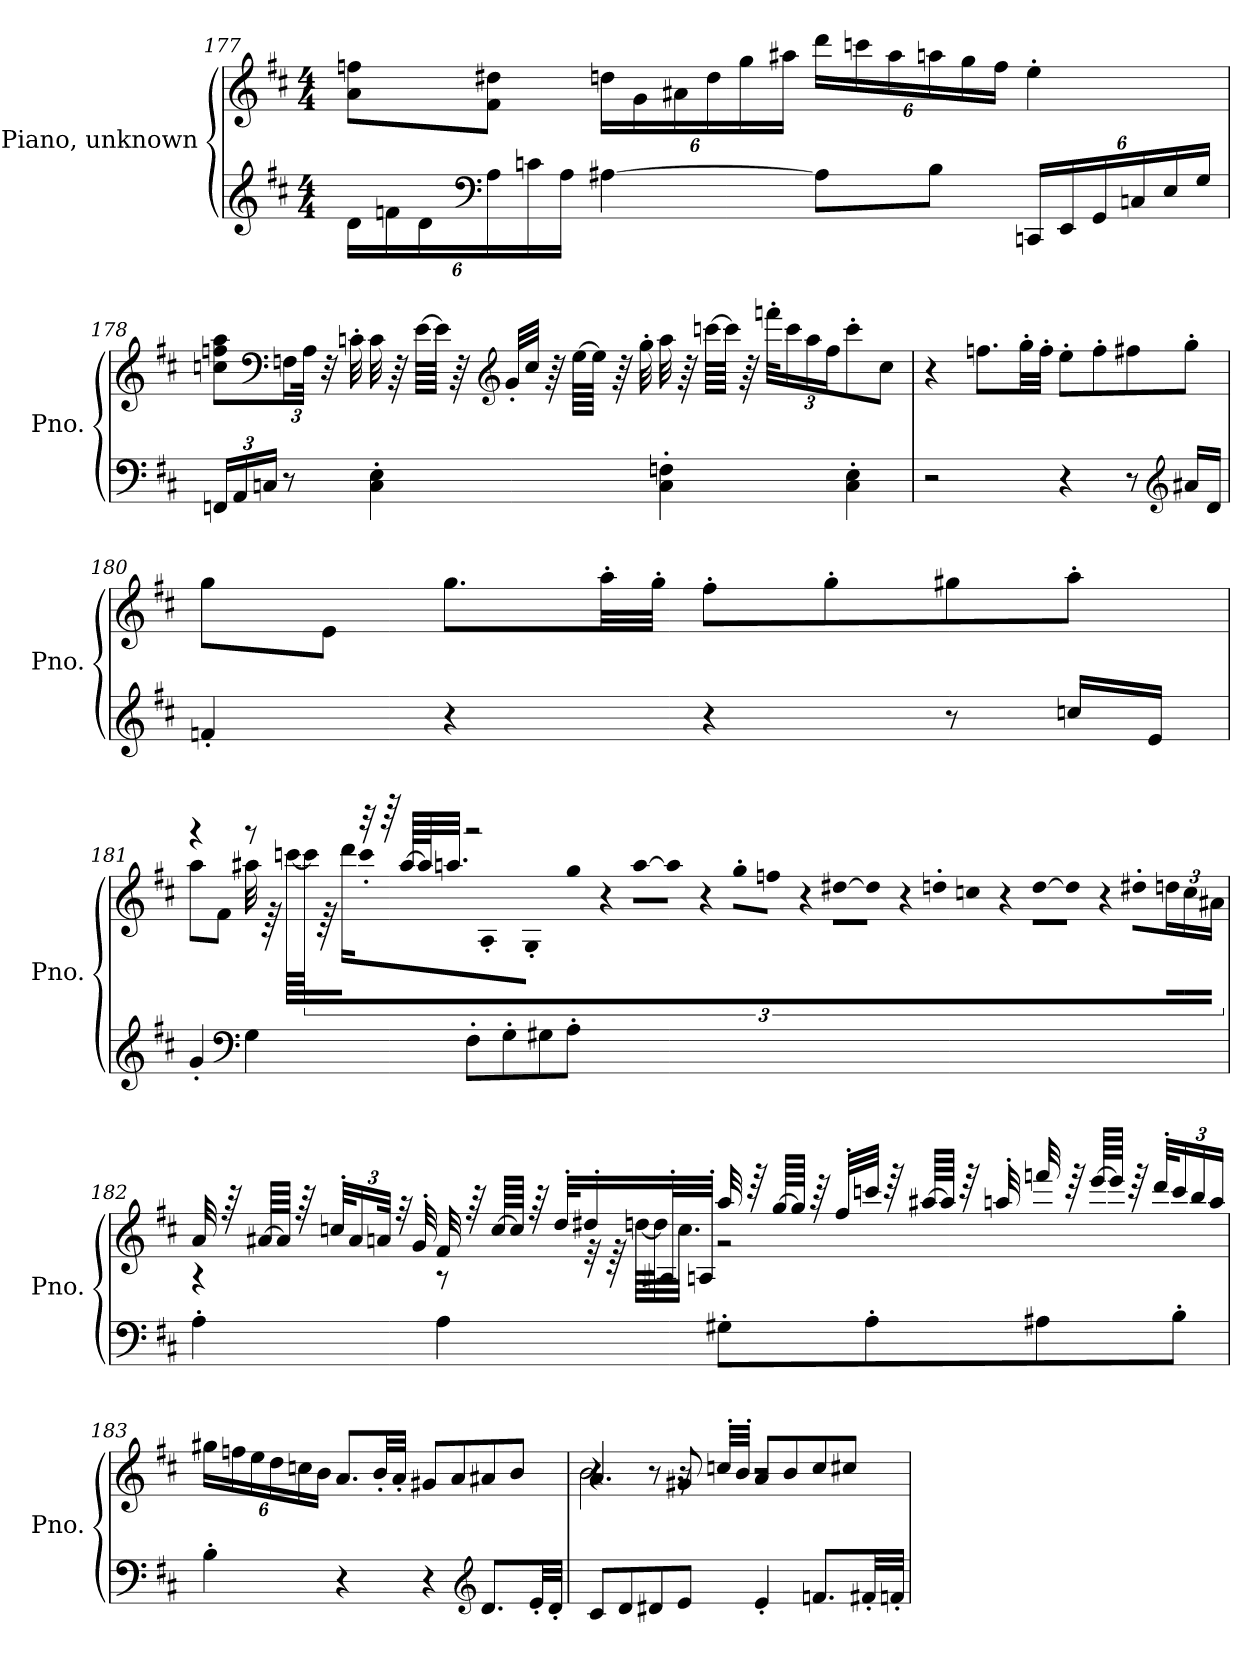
**kern	**kern
*part1	*part1
*staff2	*staff1
*I"Piano, unknown	*
*I'Pno.	*
!!LO:PB:g=z
*clefG2	*clefG2
*k[f#c#]	*k[f#c#]
*M4/4	*M4/4
*Xbrackettup	*
=177	=177
24d\LL	8a\ 8ffn\L
24fn\	.
24d\	.
*clefF4	*
24A\	8f#\ 8dd#X\J
24cn\	.
24A\JJ	.
*	*Xbrackettup
[4A#X\	24ddn\LL
.	24g\
.	24a#X\
.	24dd\
.	24gg\
.	24aa#X\JJ
8A#\L]	24ddd\LL
.	24cccn\
.	24aa#\
8B\J	24aan\
.	24gg\
.	24ff\JJ
24CCn/LL	4ee'\
24EE/	.
24GG/	.
24Cn/	.
24E/	.
24G/JJ	.
!!LO:LB:g=z
=178	=178
24FFn/LL	8ccn\ 8ffn\ 8aa\L
24AA/	.
24Cn/JJ	.
*	*clefF4
8r	24Fn\L
.	48A\JJk
.	32r
.	32cn'\
4C\' 4E\'	32c\
.	64r
.	[64e\LLLL
.	64e\JJJJ]
.	64r
*	*clefG2
.	32g'/LLL
.	32cc/JJJ
.	64r
.	[64ee\LLLL
.	64ee\JJJJ]
.	64r
.	32gg'\
4C\' 4Fn\'	32aa\
.	64r
.	[64cccn\LLLL
.	64ccc\JJJJ]
.	64r
.	32fffn'\KLL
.	24ccc\
.	24aa\
.	24ff\J
4C\' 4E\'	8ccc'\
.	8cc\J
!!LO:LB:g=z
=179	=179
2r	4r
.	8.ffn\L
.	32gg'\LL
.	32ff'\JJJ
4r	8ee'\L
.	8ff'\
8r	8ff#X\
*clefG2	*
16a#X/LL	8gg'\J
16d/JJ	.
=180	=180
4fn'/	8gg\L
.	8e\J
4r	8.gg\L
.	32aa'\LL
.	32gg'\JJJ
4r	8ff#'\L
.	8gg'\
8r	8gg#X\
16ccn/LL	8aa'\J
16e/JJ	.
!!LO:LB:g=z
=181	=181
*	*^
4g'/	4r	8aa\L
.	.	8f#\J
*clefF4	*	*
4G\	8r	32aa#X\
.	.	64r
.	.	[64cccn\LLLL
*	*	*brackettup
.	.	96ccc\JJJJ]
.	.	96r
.	.	24ddd\LL
.	32r	16ccc'\
.	64r	.
.	[64aa#/LLLL	.
.	64aa#/J]	32A'\L
.	32.aan/JJJ	.
.	.	32G'\JJJ
8F#'\L	2r	32gg\
.	.	64r
.	.	[64aa\LLLL
.	.	64aa\JJJJ]
.	.	64r
.	.	32gg'\LLL
8G'\	.	32ffn\JJJ
.	.	64r
.	.	[64dd#X\LLLL
.	.	64dd#\JJJJ]
.	.	64r
.	.	32ddn'\
8G#X\	.	32ccn\
.	.	64r
.	.	[64dd\LLLL
.	.	64dd\JJJJ]
.	.	64r
.	.	32dd#X'\KLL
*	*	*Xbrackettup
8A'\J	.	24ddn\
.	.	24cc\
.	.	24a#X\JJ
!!LO:LB:g=z	!!
=182	=182	=182
4A'\	32a/	4r
.	64r	.
.	[64a#X/LLLL	.
.	64a#/JJJJ]	.
.	64r	.
.	32ccn'/KLL	.
.	24a#/	.
.	48an/JJk	.
.	32r	.
.	32g'/	.
4A\	32f#/	8r
.	64r	.
.	[64cc/LLLL	.
.	64cc/JJJJ]	.
.	64r	.
.	32dd'/KLL	.
.	16dd#X'/	32r
.	.	64r
.	.	[64ddn\LLLL
.	32A#X'/L	64dd\J]
.	.	32.cc\JJJ
.	32An'/JJJ	.
8G#X'\L	32aa/	2r
.	64r	.
.	[64gg/LLLL	.
.	64gg/JJJJ]	.
.	64r	.
.	32ff#'/LLL	.
8A'\	32cccn/JJJ	.
.	64r	.
.	[64aa#X/LLLL	.
.	64aa#/JJJJ]	.
.	64r	.
.	32aan'/	.
8A#X\	32fffn/	.
.	64r	.
.	[64eee/LLLL	.
.	64eee/JJJJ]	.
.	64r	.
.	32ddd'/KLL	.
8B'\J	24ccc/	.
.	24bb/	.
.	24aa/JJ	.
*	*v	*v
!!LO:LB:g=z
=183	=183
4B'\	24gg#X\LL
.	24ffn\
.	24ee\
.	24dd\
.	24ccn\
.	24b\JJ
4r	8.a/L
.	32b'/LL
.	32a'/JJJ
4r	8g#X/L
.	8a/
*clefG2	*
8.d/L	8a#X/
.	8b/J
32e'/LL	.
32d'/JJJ	.
=184	=184
*	*^
*	*	*^
8c#/L	4.a/	2b\	4r
8d/	.	.	.
8d#X/	.	.	8r
8e/J	16r	.	8g#X/
.	32ccn'/LLL	.	.
.	32b'/JJJ	.	.
4e'/	8a/L	2r	2r
.	8b/	.	.
8.fn/L	8cc/	.	.
.	8cc#X/J	.	.
32f#X'/LL	.	.	.
32fn'/JJJ	.	.	.
*	*v	*v	*v
=	=
*-	*-
